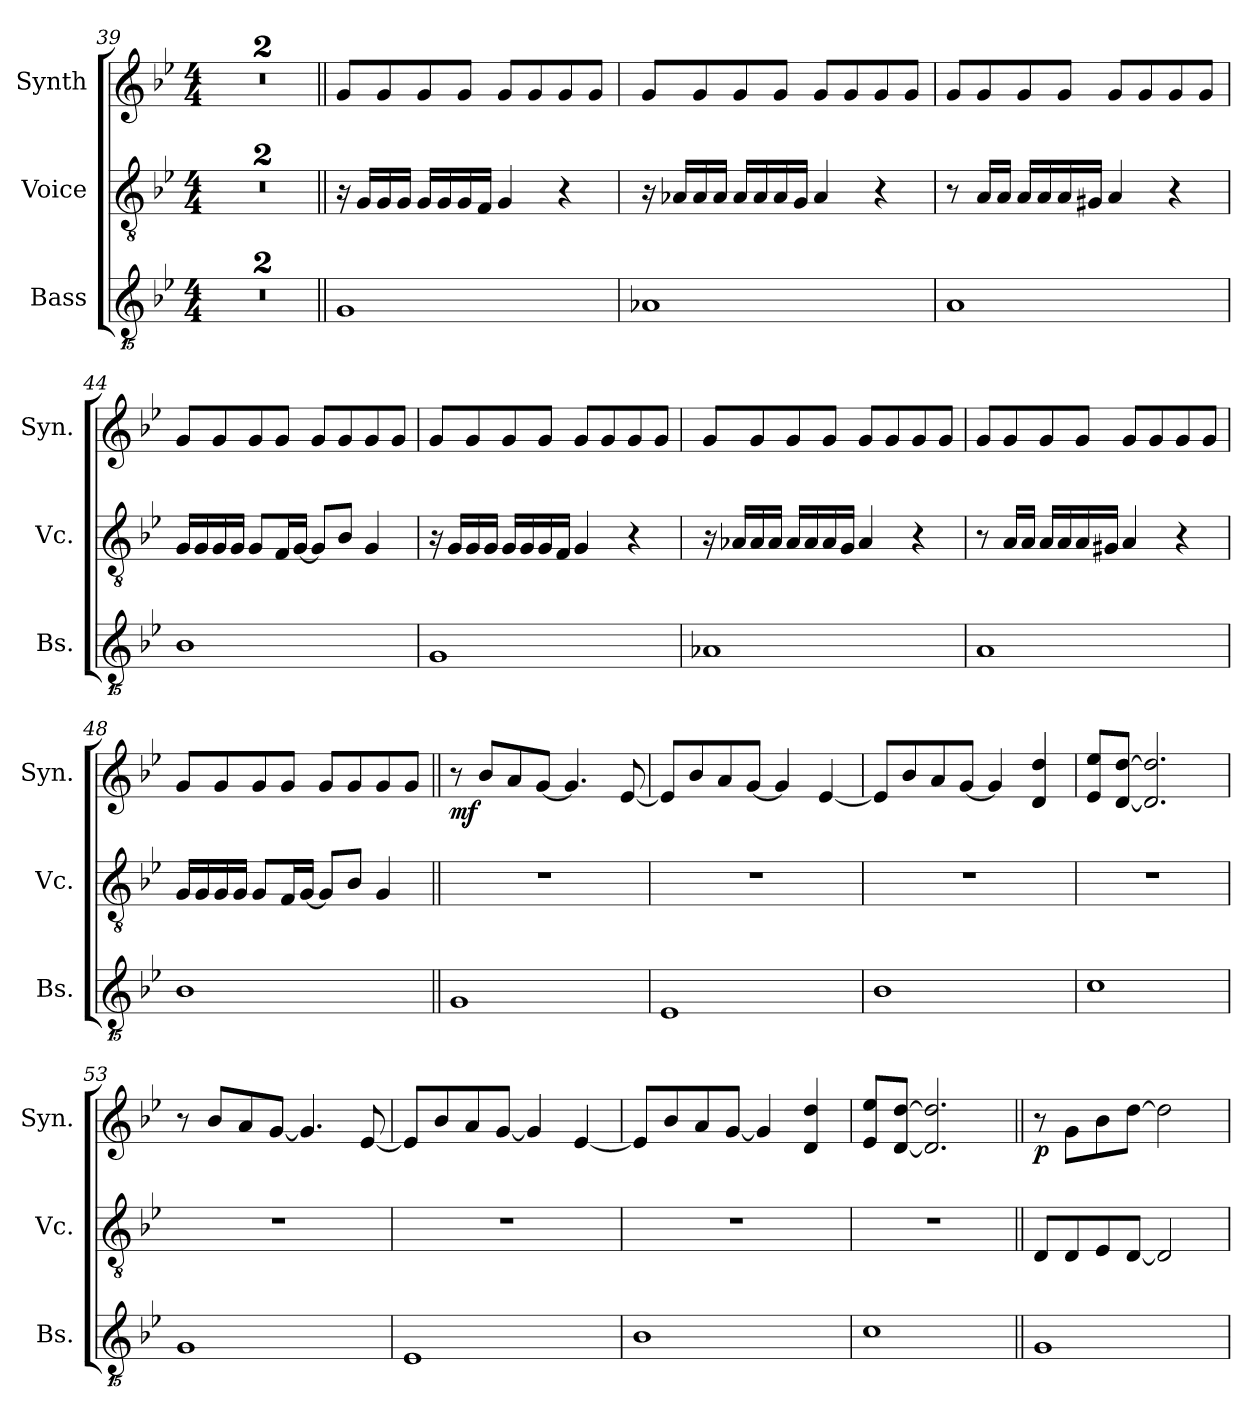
**kern	**kern	**kern	**dynam
*part3	*part2	*part1	*part1
*staff3	*staff2	*staff1	*staff1
*I"Bass	*I"Voice	*I"Synth	*
*I'Bs.	*I'Vc.	*I'Syn.	*
*clefGvv2	*clefGv2	*clefG2	*
*k[b-e-]	*k[b-e-]	*k[b-e-]	*
*M4/4	*M4/4	*M4/4	*
=39	=39	=39	=39
1r	1r	1r	.
=40	=40	=40	=40
1r	1r	1r	.
=41||	=41||	=41||	=41||
1GG	16r	8gL	.
.	16GLL	.	.
.	16G	8g	.
.	16GJJ	.	.
.	16GLL	8g	.
.	16G	.	.
.	16G	8gJ	.
.	16FJJ	.	.
.	4G	8gL	.
.	.	8g	.
.	4r	8g	.
.	.	8gJ	.
=42	=42	=42	=42
1AA-X	16r	8gL	.
.	16A-XLL	.	.
.	16A-	8g	.
.	16A-JJ	.	.
.	16A-LL	8g	.
.	16A-	.	.
.	16A-	8gJ	.
.	16GJJ	.	.
.	4A-	8gL	.
.	.	8g	.
.	4r	8g	.
.	.	8gJ	.
=43	=43	=43	=43
1AA	8r	8gL	.
.	16ALL	8g	.
.	16AJJ	.	.
.	16ALL	8g	.
.	16A	.	.
.	16A	8gJ	.
.	16G#XJJ	.	.
.	4A	8gL	.
.	.	8g	.
.	4r	8g	.
.	.	8gJ	.
=44	=44	=44	=44
1BB-	16GLL	8gL	.
.	16G	.	.
.	16G	8g	.
.	16GJJ	.	.
.	8GL	8g	.
.	16FL	8gJ	.
.	[16GJJ	.	.
.	8GL]	8gL	.
.	8B-J	8g	.
.	4G	8g	.
.	.	8gJ	.
=45	=45	=45	=45
1GG	16r	8gL	.
.	16GLL	.	.
.	16G	8g	.
.	16GJJ	.	.
.	16GLL	8g	.
.	16G	.	.
.	16G	8gJ	.
.	16FJJ	.	.
.	4G	8gL	.
.	.	8g	.
.	4r	8g	.
.	.	8gJ	.
=46	=46	=46	=46
1AA-X	16r	8gL	.
.	16A-XLL	.	.
.	16A-	8g	.
.	16A-JJ	.	.
.	16A-LL	8g	.
.	16A-	.	.
.	16A-	8gJ	.
.	16GJJ	.	.
.	4A-	8gL	.
.	.	8g	.
.	4r	8g	.
.	.	8gJ	.
=47	=47	=47	=47
1AA	8r	8gL	.
.	16ALL	8g	.
.	16AJJ	.	.
.	16ALL	8g	.
.	16A	.	.
.	16A	8gJ	.
.	16G#XJJ	.	.
.	4A	8gL	.
.	.	8g	.
.	4r	8g	.
.	.	8gJ	.
=48	=48	=48	=48
1BB-	16GLL	8gL	.
.	16G	.	.
.	16G	8g	.
.	16GJJ	.	.
.	8GL	8g	.
.	16FL	8gJ	.
.	[16GJJ	.	.
.	8GL]	8gL	.
.	8B-J	8g	.
.	4G	8g	.
.	.	8gJ	.
=49||	=49||	=49||	=49||
!	!	!	!LO:DY:b
1GG	1r	8r	mf
.	.	8b-L	.
.	.	8a	.
.	.	[8gJ	.
.	.	4.g]	.
.	.	[8e-	.
=50	=50	=50	=50
1EE-	1r	8e-L]	.
.	.	8b-	.
.	.	8a	.
.	.	[8gJ	.
.	.	4g]	.
.	.	[4e-	.
=51	=51	=51	=51
1BB-	1r	8e-L]	.
.	.	8b-	.
.	.	8a	.
.	.	[8gJ	.
.	.	4g]	.
.	.	4d 4dd	.
=52	=52	=52	=52
1C	1r	8e- 8ee-L	.
.	.	[8d [8ddJ	.
.	.	2.d] 2.dd]	.
=53	=53	=53	=53
1GG	1r	8r	.
.	.	8b-L	.
.	.	8a	.
.	.	[8gJ	.
.	.	4.g]	.
.	.	[8e-	.
=54	=54	=54	=54
1EE-	1r	8e-L]	.
.	.	8b-	.
.	.	8a	.
.	.	[8gJ	.
.	.	4g]	.
.	.	[4e-	.
=55	=55	=55	=55
1BB-	1r	8e-L]	.
.	.	8b-	.
.	.	8a	.
.	.	[8gJ	.
.	.	4g]	.
.	.	4d 4dd	.
=56	=56	=56	=56
1C	1r	8e- 8ee-L	.
.	.	[8d [8ddJ	.
.	.	2.d] 2.dd]	.
=57||	=57||	=57||	=57||
!	!	!	!LO:DY:b
1GG	8DL	8r	p
.	8D	8gL	.
.	8E-	8b-	.
.	[8DJ	[8ddJ	.
.	2D]	2dd]	.
=	=	=	=
*-	*-	*-	*-
